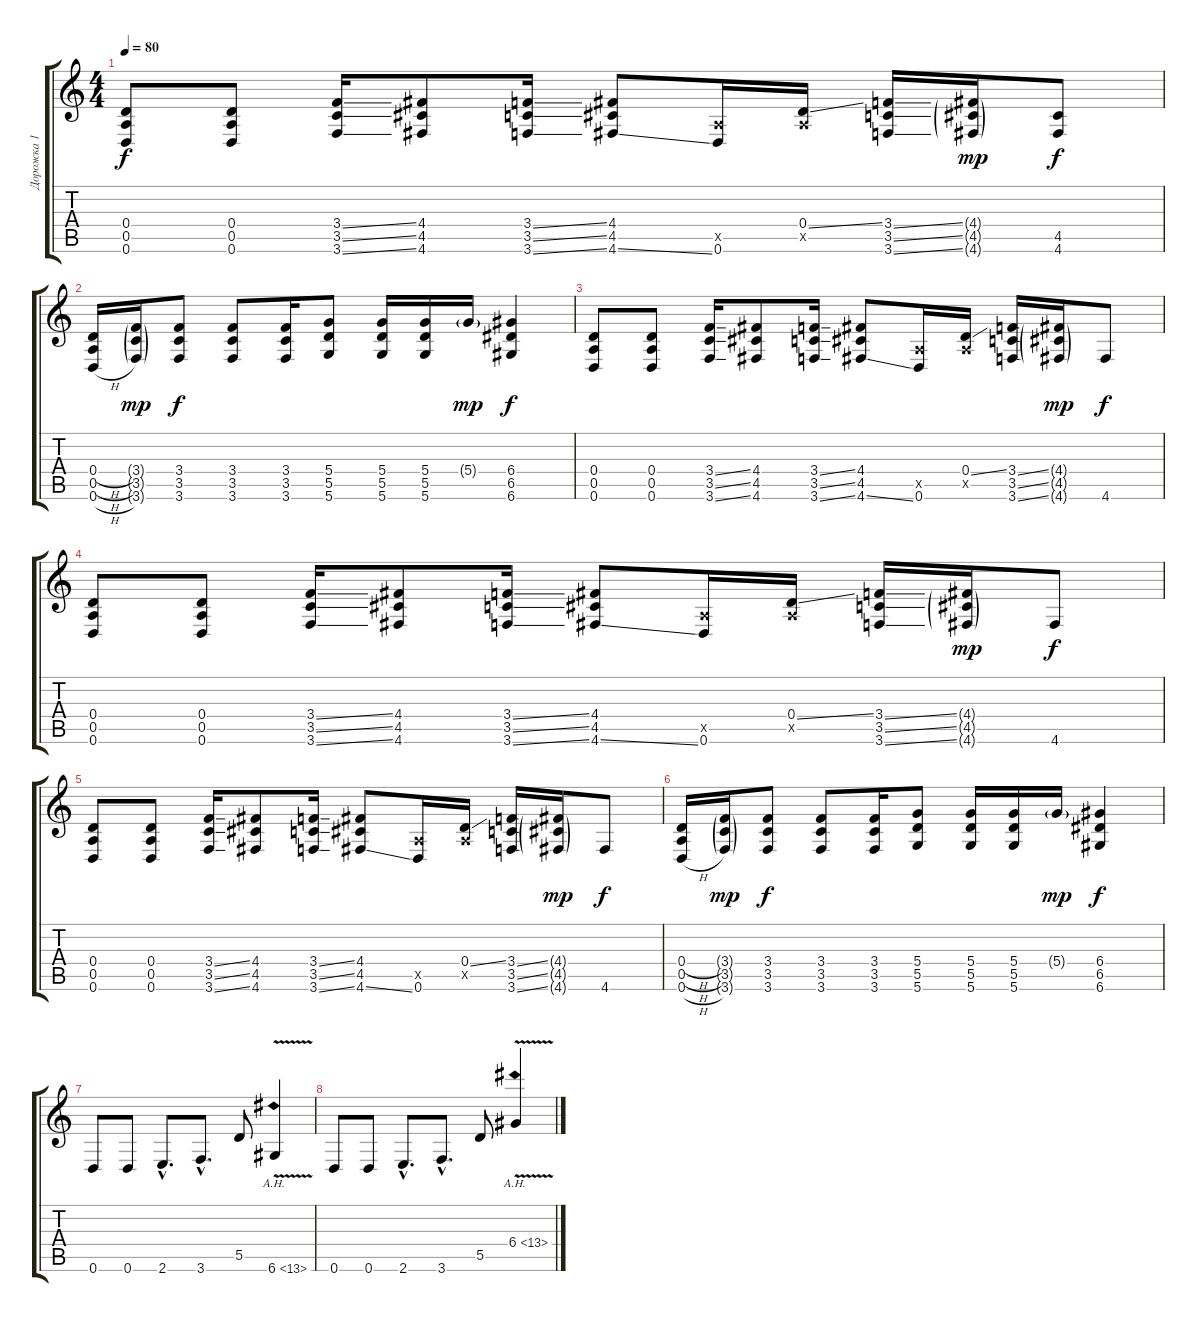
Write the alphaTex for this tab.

\track ("Дорожка 1" "Дорожка 1") {instrument electricguitarmuted}
\staff {score tabs}
\tuning (E4 B3 G3 D3 A2 D2) {hide}
\ts (4 4)
\tempo 80
\clef g2
\ks c
(0.4 0.5 0.6).8{dy f} (0.4 0.5 0.6).8 (3.4{ss} 3.5{ss} 3.6{ss}).16 (4.4 4.5 4.6).8 (3.4{ss} 3.5{ss} 3.6{ss}).16 (4.4 4.5 4.6{ss}).8 (0.5{x} 0.6).16 (0.4{ss} 0.5{x}).16 (3.4{ss} 3.5{ss} 3.6{ss}).16 (4.4{g} 4.5{g} 4.6{g}).16{dy mp} (4.5 4.6).8{dy f} |
(0.4{h} 0.5{h} 0.6{h}).16 (3.4{g} 3.5{g} 3.6{g}).16{dy mp} (3.4 3.5 3.6).8{dy f} (3.4 3.5 3.6).8 (3.4 3.5 3.6).16 (5.4 5.5 5.6).8 (5.4 5.5 5.6).16 (5.4 5.5 5.6).16 5.4{g}.16{dy mp} (6.4 6.5 6.6).4{dy f} |
(0.4 0.5 0.6).8 (0.4 0.5 0.6).8 (3.4{ss} 3.5{ss} 3.6{ss}).16 (4.4 4.5 4.6).8 (3.4{ss} 3.5{ss} 3.6{ss}).16 (4.4 4.5 4.6{ss}).8 (0.5{x} 0.6).16 (0.4{ss} 0.5{x}).16 (3.4{ss} 3.5{ss} 3.6{ss}).16 (4.4{g} 4.5{g} 4.6{g}).16{dy mp} 4.6.8{dy f} |
(0.4 0.5 0.6).8 (0.4 0.5 0.6).8 (3.4{ss} 3.5{ss} 3.6{ss}).16 (4.4 4.5 4.6).8 (3.4{ss} 3.5{ss} 3.6{ss}).16 (4.4 4.5 4.6{ss}).8 (0.5{x} 0.6).16 (0.4{ss} 0.5{x}).16 (3.4{ss} 3.5{ss} 3.6{ss}).16 (4.4{g} 4.5{g} 4.6{g}).16{dy mp} 4.6.8{dy f} |
(0.4 0.5 0.6).8 (0.4 0.5 0.6).8 (3.4{ss} 3.5{ss} 3.6{ss}).16 (4.4 4.5 4.6).8 (3.4{ss} 3.5{ss} 3.6{ss}).16 (4.4 4.5 4.6{ss}).8 (0.5{x} 0.6).16 (0.4{ss} 0.5{x}).16 (3.4{ss} 3.5{ss} 3.6{ss}).16 (4.4{g} 4.5{g} 4.6{g}).16{dy mp} 4.6.8{dy f} |
(0.4{h} 0.5{h} 0.6{h}).16 (3.4{g} 3.5{g} 3.6{g}).16{dy mp} (3.4 3.5 3.6).8{dy f} (3.4 3.5 3.6).8 (3.4 3.5 3.6).16 (5.4 5.5 5.6).8 (5.4 5.5 5.6).16 (5.4 5.5 5.6).16 5.4{g}.16{dy mp} (6.4 6.5 6.6).4{dy f} |
0.6.8 0.6.8 2.6{hac}.8{d} 3.6{hac}.8{d} 5.5.8 6.6{ah 7 v}.4 |
0.6.8 0.6.8 2.6{hac}.8{d} 3.6{hac}.8{d} 5.5.8 6.4{ah 7 v}.4
